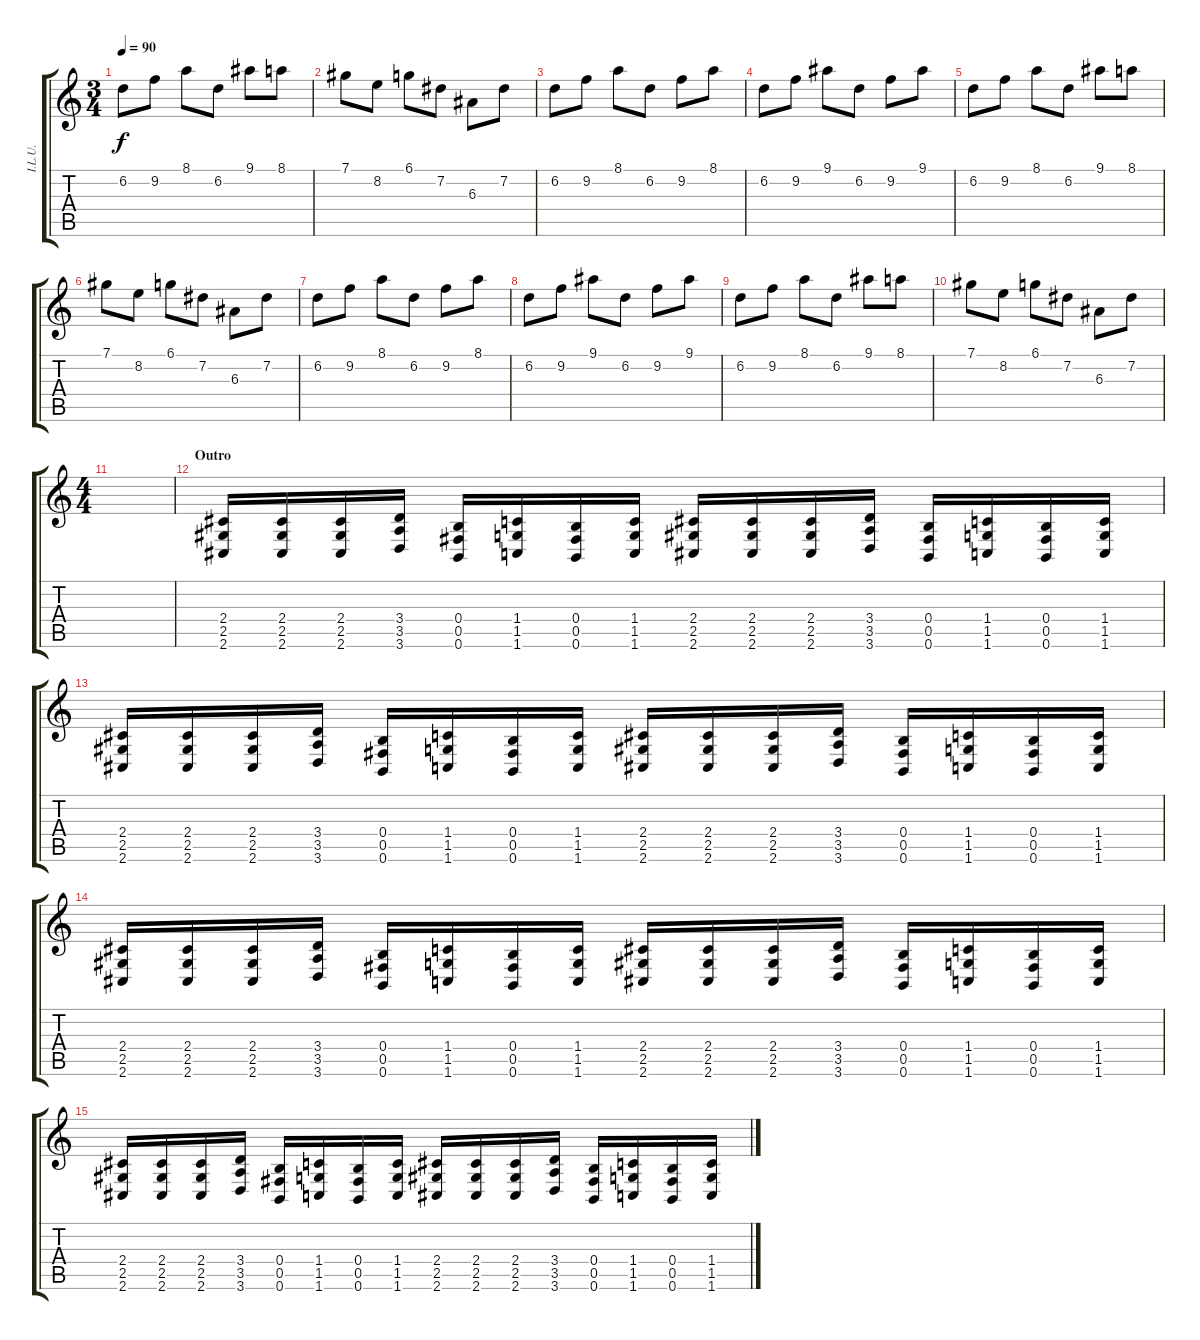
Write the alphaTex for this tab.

\track ("I.L.U." "I.L.U.") {instrument distortionguitar}
\staff {score tabs}
\tuning (Db4 Ab3 E3 B2 Gb2 B1) {hide}
\ts (3 4)
\tempo 90
\clef g2
\ks c
6.2.8{dy f} 9.2.8 8.1.8 6.2.8 9.1.8 8.1.8 |
7.1.8 8.2.8 6.1.8 7.2.8 6.3.8 7.2.8 |
6.2.8{instrument acousticguitarnylon} 9.2.8 8.1.8 6.2.8 9.2.8 8.1.8 |
6.2.8 9.2.8 9.1.8 6.2.8 9.2.8 9.1.8 |
6.2.8 9.2.8 8.1.8 6.2.8 9.1.8 8.1.8 |
7.1.8 8.2.8 6.1.8 7.2.8 6.3.8 7.2.8 |
6.2.8{instrument acousticguitarnylon} 9.2.8 8.1.8 6.2.8 9.2.8 8.1.8 |
6.2.8 9.2.8 9.1.8 6.2.8 9.2.8 9.1.8 |
6.2.8 9.2.8 8.1.8 6.2.8 9.1.8 8.1.8 |
7.1.8 8.2.8 6.1.8 7.2.8 6.3.8 7.2.8 |
\ts (4 4)
|
\section ("" "Outro")
(2.4 2.5 2.6).16{instrument distortionguitar} (2.4 2.5 2.6).16 (2.4 2.5 2.6).16 (3.4 3.5 3.6).16 (0.4 0.5 0.6).16 (1.4 1.5 1.6).16 (0.4 0.5 0.6).16 (1.4 1.5 1.6).16 (2.4 2.5 2.6).16 (2.4 2.5 2.6).16 (2.4 2.5 2.6).16 (3.4 3.5 3.6).16 (0.4 0.5 0.6).16 (1.4 1.5 1.6).16 (0.4 0.5 0.6).16 (1.4 1.5 1.6).16 |
(2.4 2.5 2.6).16 (2.4 2.5 2.6).16 (2.4 2.5 2.6).16 (3.4 3.5 3.6).16 (0.4 0.5 0.6).16 (1.4 1.5 1.6).16 (0.4 0.5 0.6).16 (1.4 1.5 1.6).16 (2.4 2.5 2.6).16 (2.4 2.5 2.6).16 (2.4 2.5 2.6).16 (3.4 3.5 3.6).16 (0.4 0.5 0.6).16 (1.4 1.5 1.6).16 (0.4 0.5 0.6).16 (1.4 1.5 1.6).16 |
(2.4 2.5 2.6).16{instrument distortionguitar} (2.4 2.5 2.6).16 (2.4 2.5 2.6).16 (3.4 3.5 3.6).16 (0.4 0.5 0.6).16 (1.4 1.5 1.6).16 (0.4 0.5 0.6).16 (1.4 1.5 1.6).16 (2.4 2.5 2.6).16 (2.4 2.5 2.6).16 (2.4 2.5 2.6).16 (3.4 3.5 3.6).16 (0.4 0.5 0.6).16 (1.4 1.5 1.6).16 (0.4 0.5 0.6).16 (1.4 1.5 1.6).16 |
(2.4 2.5 2.6).16 (2.4 2.5 2.6).16 (2.4 2.5 2.6).16 (3.4 3.5 3.6).16 (0.4 0.5 0.6).16 (1.4 1.5 1.6).16 (0.4 0.5 0.6).16 (1.4 1.5 1.6).16 (2.4 2.5 2.6).16 (2.4 2.5 2.6).16 (2.4 2.5 2.6).16 (3.4 3.5 3.6).16 (0.4 0.5 0.6).16 (1.4 1.5 1.6).16 (0.4 0.5 0.6).16 (1.4 1.5 1.6).16
